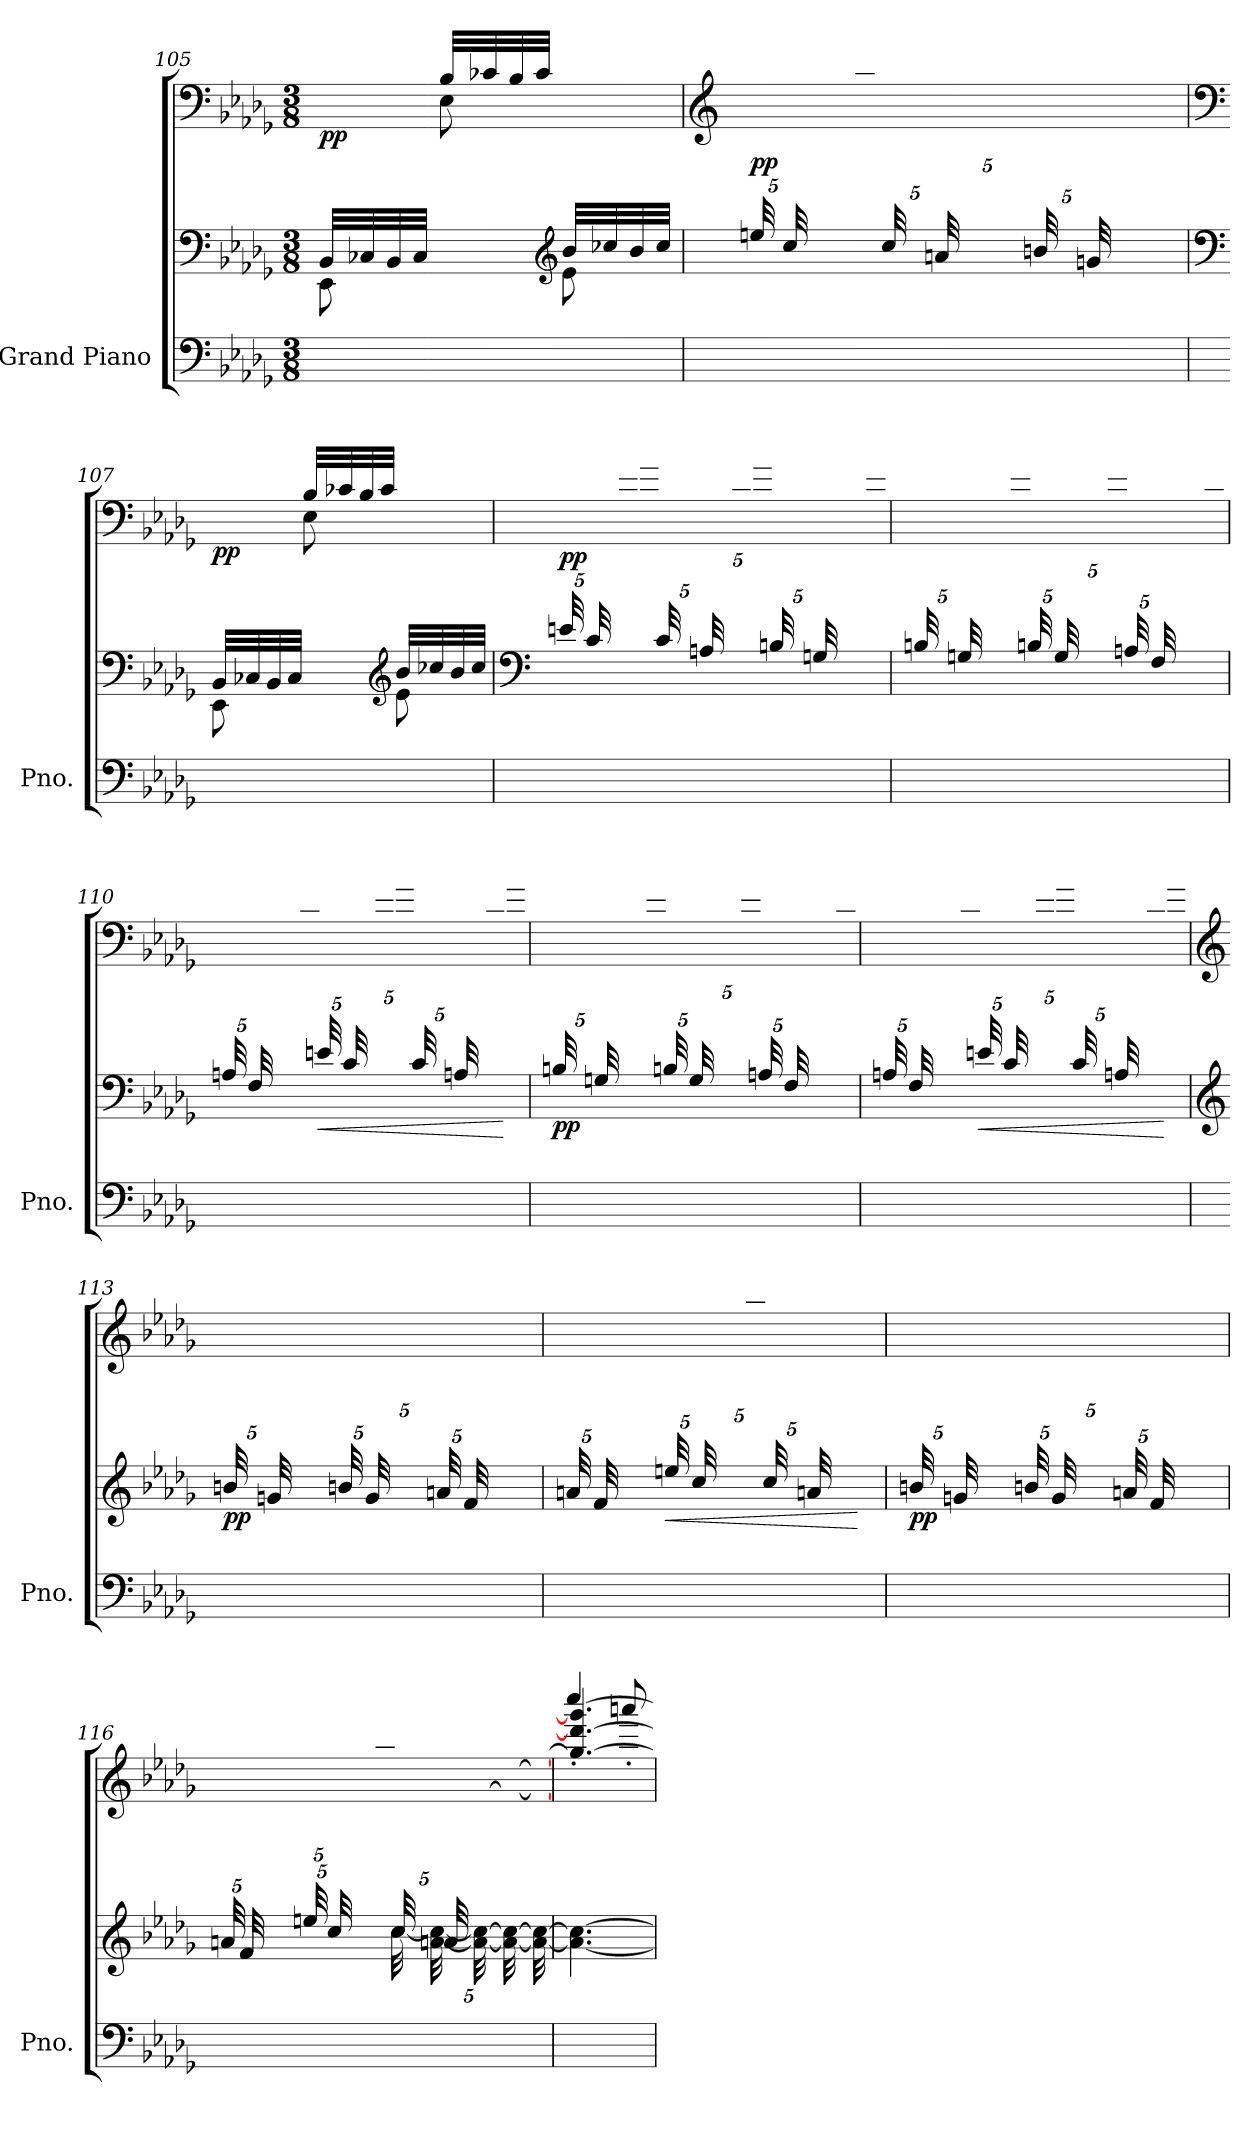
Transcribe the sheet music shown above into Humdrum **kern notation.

**kern	**kern	**kern	**dynam
*part1	*part1	*part1	*part1
*staff3	*staff2	*staff1	*staff1/2/3
*I"Grand Piano	*	*	*
*I'Pno.	*	*	*
*clefF4	*clefF4	*clefF4	*
*k[b-e-a-d-g-]	*k[b-e-a-d-g-]	*k[b-e-a-d-g-]	*
*M3/8	*M3/8	*M3/8	*
=105	=105	=105	=105
*	*^	*^	*
!	!	!	!	!	!LO:DY:b
4.ryy	32BB-/LLL	8EE-\	8ryy	8ryy	pp
.	32C-X/	.	.	.	.
.	32BB-/	.	.	.	.
.	32C-/JJJ	.	.	.	.
.	8ryy	8ryy	32B-/LLL	8E-\	.
.	.	.	32c-X/	.	.
.	.	.	32B-/	.	.
.	.	.	32c-/JJJ	.	.
*	*clefG2	*	*	*	*
.	32b-/LLL	8e-\	8ryy	8ryy	.
.	32cc-X/	.	.	.	.
.	32b-/	.	.	.	.
.	32cc-/JJJ	.	.	.	.
*	*v	*v	*	*	*
=106	=106	=106	=106	=106
*	*	*clefG2	*	*
*	*Xbrackettup	*	*	*
!	!	!	!	!LO:DY:a=2
4.ryy	(>40een/LLL	4.ryy	20ryy	pp
.	40cc/	.	.	.
.	20.ryy	.	40a-\	.
.	.	.	40ee-X\	.
.	.	.	40aa-\JJJ)	.
.	(>40cc/LLL	.	20ryy	.
.	40an/	.	.	.
.	20.ryy	.	40g-\	.
.	.	.	40dd-\	.
.	.	.	40gg-\JJJ)	.
.	(>40bn/LLL	.	20ryy	.
.	40gn/	.	.	.
.	20.ryy	.	40e-\	.
.	.	.	40b-X\	.
.	.	.	40ee-\JJJ)	.
!!LO:PB:g=z	!!
=107	=107	=107	=107	=107
*	*clefF4	*clefF4	*	*
*	*^	*	*	*
!	!	!	!	!	!LO:DY:b
4.ryy	32BB-/LLL	8EE-\	8ryy	8ryy	pp
.	32C-X/	.	.	.	.
.	32BB-/	.	.	.	.
.	32C-/JJJ	.	.	.	.
.	8ryy	8ryy	32B-/LLL	8E-\	.
.	.	.	32c-X/	.	.
.	.	.	32B-/	.	.
.	.	.	32c-/JJJ	.	.
*	*clefG2	*	*	*	*
.	32b-/LLL	8e-\	8ryy	8ryy	.
.	32cc-X/	.	.	.	.
.	32b-/	.	.	.	.
.	32cc-/JJJ	.	.	.	.
*	*v	*v	*	*	*
=108	=108	=108	=108	=108
*	*clefF4	*	*	*
!	!	!	!	!LO:DY:a=2
4.ryy	(>40en/LLL	4.ryy	20ryy	pp
.	40c/	.	.	.
.	20.ryy	.	40A-\	.
.	.	.	40e-X\	.
.	.	.	40a-\JJJ)	.
.	(>40c/LLL	.	20ryy	.
.	40An/	.	.	.
.	20.ryy	.	40G-\	.
.	.	.	40d-\	.
.	.	.	40g-\JJJ)	.
.	(>40Bn/LLL	.	20ryy	.
.	40Gn/	.	.	.
.	20.ryy	.	40E-\	.
.	.	.	40B-X\	.
.	.	.	40e-\JJJ)	.
=109	=109	=109	=109	=109
4.ryy	(>40Bn/LLL	4.ryy	20ryy	.
.	40Gn/	.	.	.
.	20.ryy	.	40E-\	.
.	.	.	40B-X\	.
.	.	.	40e-\JJJ	.
.	40Bn/LLL	.	20ryy	.
.	40G/	.	.	.
.	20.ryy	.	40E-\	.
.	.	.	40B-X\	.
.	.	.	40e-\JJJ)	.
.	(>40An/LLL	.	20ryy	.
.	40F/	.	.	.
.	20.ryy	.	40D-\	.
.	.	.	40A-X\	.
.	.	.	40d-\JJJ	.
!!LO:LB:g=z	!!
=110	=110	=110	=110	=110
4.ryy	40An/LLL	4.ryy	20ryy	.
.	40F/	.	.	.
.	20.ryy	.	40D-\	.
.	.	.	40A-X\	.
.	.	.	40d-\JJJ)	.
!	!	!	!	!LO:HP:b=2
.	(>40en/LLL	.	20ryy	<
.	40c/	.	.	.
.	20.ryy	.	40A-\	.
.	.	.	40e-X\	.
.	.	.	40a-\JJJ)	.
.	(>40c/LLL	.	20ryy	.
.	40An/	.	.	.
.	20.ryy	.	40G-\	.
.	.	.	40d-\	.
.	.	.	40g-\JJJ)	[
=111	=111	=111	=111	=111
!	!	!	!	!LO:DY:b=2
4.ryy	(>40Bn/LLL	4.ryy	20ryy	pp
.	40Gn/	.	.	.
.	20.ryy	.	40E-\	.
.	.	.	40B-X\	.
.	.	.	40e-\JJJ)	.
.	(>40Bn/LLL	.	20ryy	.
.	40G/	.	.	.
.	20.ryy	.	40E-\	.
.	.	.	40B-X\	.
.	.	.	40e-\JJJ)	.
.	(>40An/LLL	.	20ryy	.
.	40F/	.	.	.
.	20.ryy	.	40D-\	.
.	.	.	40A-X\	.
.	.	.	40d-\JJJ	.
=112	=112	=112	=112	=112
4.ryy	40An/LLL	4.ryy	20ryy	.
.	40F/	.	.	.
.	20.ryy	.	40D-\	.
.	.	.	40A-X\	.
.	.	.	40d-\JJJ)	.
!	!	!	!	!LO:HP:b=2
.	(>40en/LLL	.	20ryy	<
.	40c/	.	.	.
.	20.ryy	.	40A-\	.
.	.	.	40e-X\	.
.	.	.	40a-\JJJ)	.
.	(>40c/LLL	.	20ryy	.
.	40An/	.	.	.
.	20.ryy	.	40G-\	.
.	.	.	40d-\	.
.	.	.	40g-\JJJ)	[
!!LO:LB:g=z	!!
=113	=113	=113	=113	=113
*	*clefG2	*clefG2	*	*
!	!	!	!	!LO:DY:b=2
4.ryy	(>40bn/LLL	4.ryy	20ryy	pp
.	40gn/	.	.	.
.	20.ryy	.	40e-\	.
.	.	.	40b-X\	.
.	.	.	40ee-\JJJ	.
.	40bn/LLL	.	20ryy	.
.	40g/	.	.	.
.	20.ryy	.	40e-\	.
.	.	.	40b-X\	.
.	.	.	40ee-\JJJ)	.
.	(>40an/LLL	.	20ryy	.
.	40f/	.	.	.
.	20.ryy	.	40d-\	.
.	.	.	40a-X\	.
.	.	.	40dd-\JJJ	.
=114	=114	=114	=114	=114
4.ryy	40an/LLL	4.ryy	20ryy	.
.	40f/	.	.	.
.	20.ryy	.	40d-\	.
.	.	.	40a-X\	.
.	.	.	40dd-\JJJ)	.
!	!	!	!	!LO:HP:b=2
.	(>40een/LLL	.	20ryy	<
.	40cc/	.	.	.
.	20.ryy	.	40a-\	.
.	.	.	40ee-X\	.
.	.	.	40aa-\JJJ)	.
.	(>40cc/LLL	.	20ryy	.
.	40an/	.	.	.
.	20.ryy	.	40g-\	.
.	.	.	40dd-\	.
.	.	.	40gg-\JJJ)	[
=115	=115	=115	=115	=115
!	!	!	!	!LO:DY:b=2
4.ryy	(>40bn/LLL	4.ryy	20ryy	pp
.	40gn/	.	.	.
.	20.ryy	.	40e-\	.
.	.	.	40b-X\	.
.	.	.	40ee-\JJJ	.
.	40bn/LLL	.	20ryy	.
.	40g/	.	.	.
.	20.ryy	.	40e-\	.
.	.	.	40b-X\	.
.	.	.	40ee-\JJJ)	.
.	(>40an/LLL	.	20ryy	.
.	40f/	.	.	.
.	20.ryy	.	40d-\	.
.	.	.	40a-X\	.
.	.	.	40dd-\JJJ	.
!!LO:LB:g=z	!!
=116	=116	=116	=116	=116
*	*^	*	*	*
4.ryy	4ryy	40an/LLL	8ryy	20ryy	.
.	.	40f/	.	.	.
.	.	20.ryy	.	40d-\	.
.	.	.	.	40a-X\	.
.	.	.	.	40dd-\JJJ)	.
.	.	(>40een/LLL	8ryy	20ryy	.
.	.	40cc/	.	.	.
.	.	20.ryy	.	40a-\	.
.	.	.	.	40ee-X\	.
.	.	.	.	40aa-\JJJ)	.
.	(>40cc/LLL	[40cc\LLL	20ryy	8ryy	.
.	40an/	[40an\ 40cc\_	.	.	.
.	20.ryy	40a\_ 40cc\_	[40g-\	.	.
.	.	40a\_ 40cc\_	40g-\_ [40dd-\	.	.
.	.	40a\_ 40cc\_JJJ	40g-\_ 40dd-\_ [40gg-\JJJ)	.	.
=117	=117	=117	=117	=117	=117
!	!	!	!	!	!LO:DY:b
!	!	!	!	!	!LO:DY:n=1:b
*	*v	*v	*	*	*
4.ryy	4.a\_ 4.cc\_	4.gg-/_ 4.ddd-/_ 4.ggg-/_	4cccc'/	other-dynamics pp
.	.	.	8aaan'/	.
*	*	*v	*v	*
=	=	=	=
*-	*-	*-	*-
